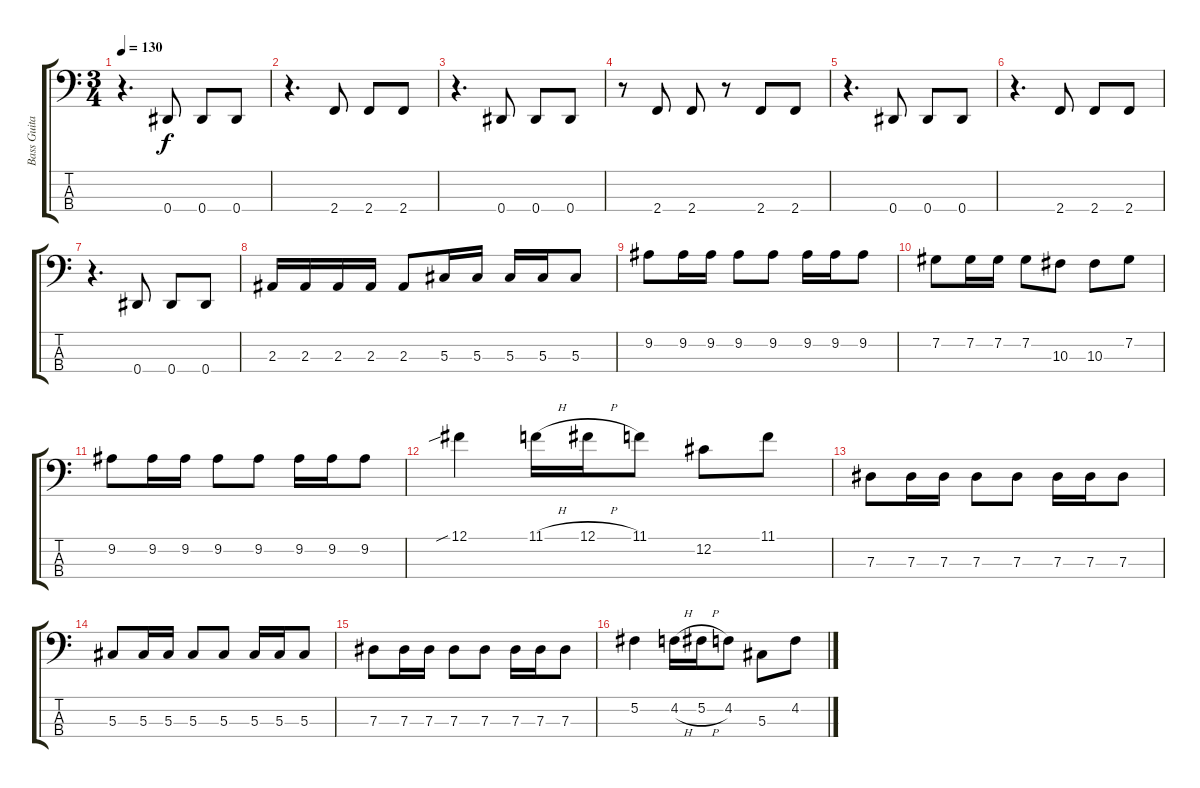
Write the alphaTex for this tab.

\track ("Bass Guitar" "Bass Guita") {instrument electricbassfinger}
\staff {score tabs}
\tuning (Gb2 Db2 Ab1 Eb1) {hide}
\ts (3 4)
\tempo 130
\clef f4
\ks c
r.4{d dy f} 0.4.8 0.4.8 0.4.8 |
r.4{d} 2.4.8 2.4.8 2.4.8 |
r.4{d} 0.4.8 0.4.8 0.4.8 |
r.8 2.4.8 2.4.8 r.8 2.4.8 2.4.8 |
r.4{d} 0.4.8 0.4.8 0.4.8 |
r.4{d} 2.4.8 2.4.8 2.4.8 |
r.4{d} 0.4.8 0.4.8 0.4.8 |
2.3.16 2.3.16 2.3.16 2.3.16 2.3.8 5.3.16 5.3.16 5.3.16 5.3.16 5.3.8 |
9.2.8 9.2.16 9.2.16 9.2.8 9.2.8 9.2.16 9.2.16 9.2.8 |
7.2.8 7.2.16 7.2.16 7.2.8 10.3.8 10.3.8 7.2.8 |
9.2.8 9.2.16 9.2.16 9.2.8 9.2.8 9.2.16 9.2.16 9.2.8 |
12.1{sib}.4 11.1{h}.16 12.1{h}.16 11.1.8 12.2.8 11.1.8 |
7.3.8 7.3.16 7.3.16 7.3.8 7.3.8 7.3.16 7.3.16 7.3.8 |
5.3.8 5.3.16 5.3.16 5.3.8 5.3.8 5.3.16 5.3.16 5.3.8 |
7.3.8 7.3.16 7.3.16 7.3.8 7.3.8 7.3.16 7.3.16 7.3.8 |
5.2.4 4.2{h}.16 5.2{h}.16 4.2.8 5.3.8 4.2.8
